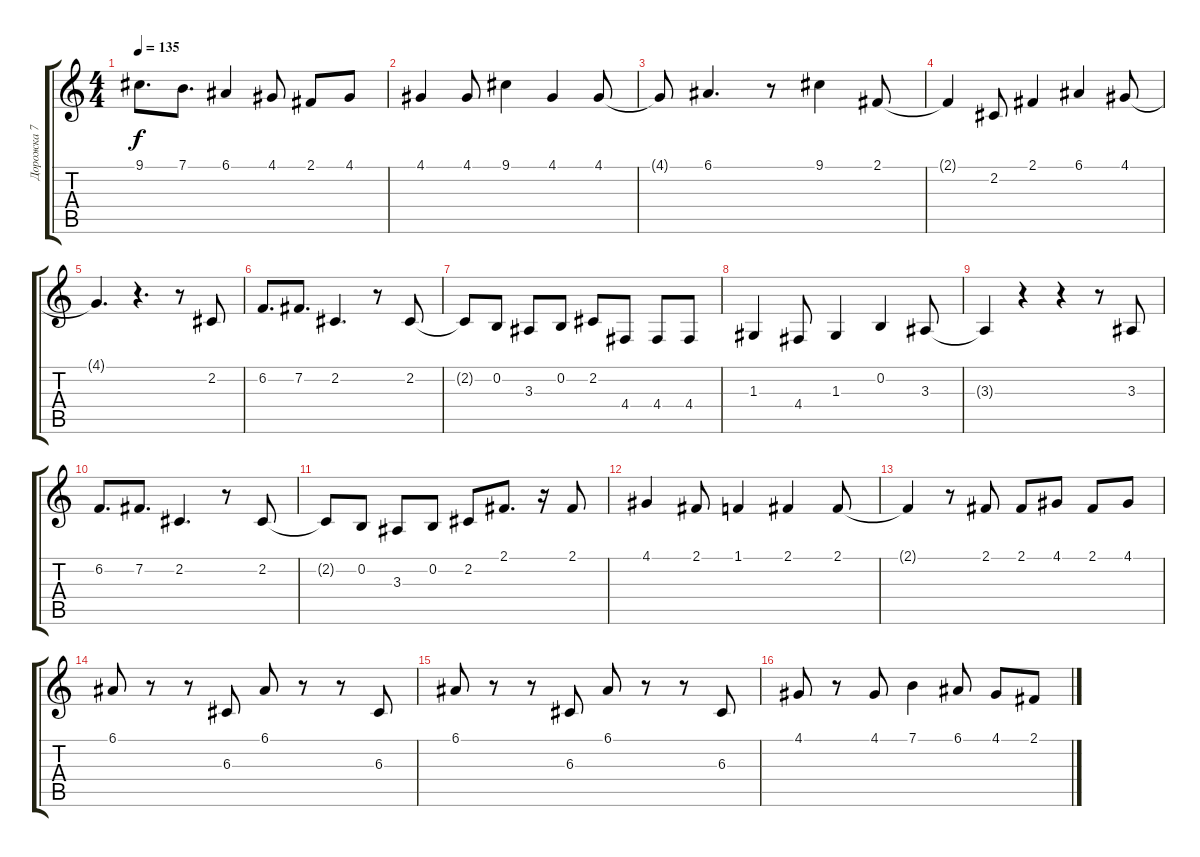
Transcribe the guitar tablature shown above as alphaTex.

\track ("Дорожка 7" "Дорожка 7") {instrument synthvoice}
\staff {score tabs}
\tuning (E4 B3 G3 D3 A2 E2) {hide}
\ts (4 4)
\tempo 135
\clef g2
\ks c
9.1.8{d dy f} 7.1.8{d} 6.1.4 4.1.8 2.1.8 4.1.8 |
4.1.4 4.1.8 9.1.4 4.1.4 4.1.8 |
4.1{t}.8 6.1.4{d} r.8 9.1.4 2.1.8 |
2.1{t}.4 2.2.8 2.1.4 6.1.4 4.1.8 |
4.1{t}.4{d} r.4{d} r.8 2.2.8 |
6.2.8{d} 7.2.8{d} 2.2.4{d} r.8 2.2.8 |
2.2{t}.8 0.2.8 3.3.8 0.2.8 2.2.8 4.4.8 4.4.8 4.4.8 |
1.3.4 4.4.8 1.3.4 0.2.4 3.3.8 |
3.3{t}.4 r.4 r.4 r.8 3.3.8 |
6.2.8{d} 7.2.8{d} 2.2.4{d} r.8 2.2.8 |
2.2{t}.8 0.2.8 3.3.8 0.2.8 2.2.8 2.1.8{d} r.16 2.1.8 |
4.1.4 2.1.8 1.1.4 2.1.4 2.1.8 |
2.1{t}.4 r.8 2.1.8 2.1.8 4.1.8 2.1.8 4.1.8 |
6.1.8 r.8 r.8 6.3.8 6.1.8 r.8 r.8 6.3.8 |
6.1.8 r.8 r.8 6.3.8 6.1.8 r.8 r.8 6.3.8 |
4.1.8 r.8 4.1.8 7.1.4 6.1.8 4.1.8 2.1.8
